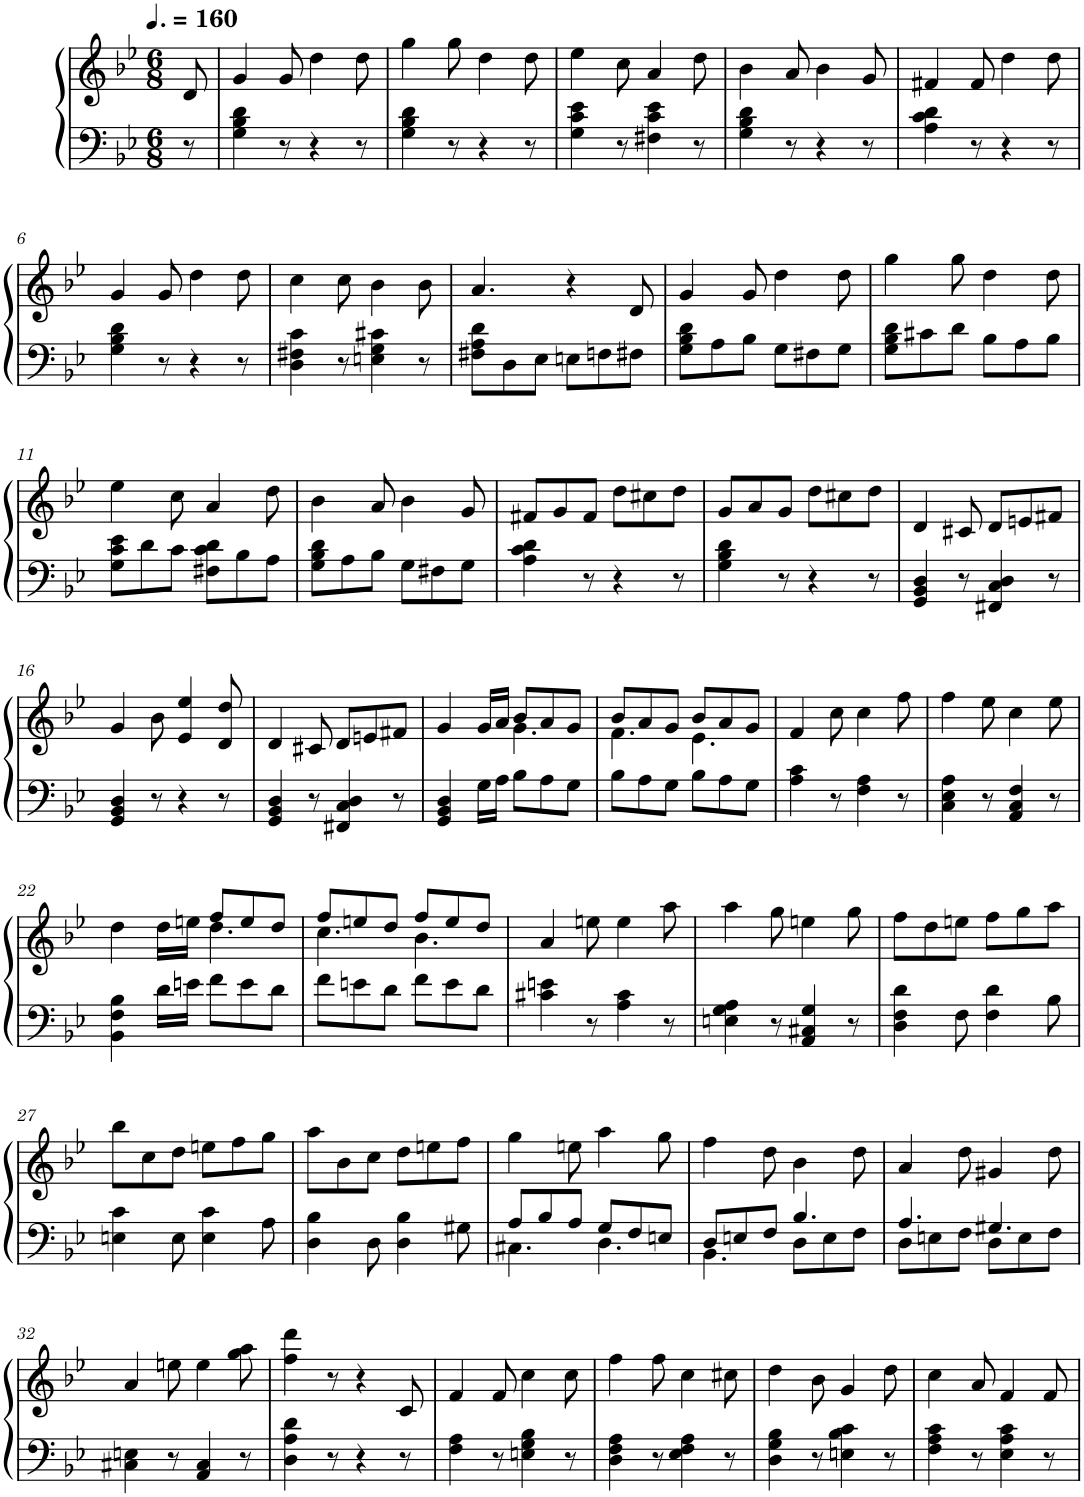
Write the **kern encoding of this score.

**kern	**kern
*part1	*part1
*staff2	*staff1
*I"Piano	*
*I'Pno.	*
*clefF4	*clefG2
*k[b-e-]	*k[b-e-]
*M6/8	*M6/8
*MM240	*MM240
=	=
8r	8d/
=1	=1
4G\ 4B-\ 4d\	4g/
8r	8g/
4r	4dd\
8r	8dd\
=2	=2
4G\ 4B-\ 4d\	4gg\
8r	8gg\
4r	4dd\
8r	8dd\
=3	=3
4G\ 4c\ 4e-\	4ee-\
8r	8cc\
4F#X\ 4c\ 4e-\	4a/
8r	8dd\
=4	=4
4G\ 4B-\ 4d\	4b-\
8r	8a/
4r	4b-\
8r	8g/
=5	=5
4A\ 4c\ 4d\	4f#X/
8r	8f#/
4r	4dd\
8r	8dd\
!!LO:LB:g=z
=6	=6
4G\ 4B-\ 4d\	4g/
8r	8g/
4r	4dd\
8r	8dd\
=7	=7
4D\ 4F#X\ 4c\	4cc\
8r	8cc\
4En\ 4G\ 4c#X\	4b-\
8r	8b-\
=8	=8
8F#X\ 8A\ 8d\L	4.a/
8D\	.
8E-\J	.
8En\L	4r
8Fn\	.
8F#X\J	8d/
=9	=9
8G\ 8B-\ 8d\L	4g/
8A\	.
8B-\J	8g/
8G\L	4dd\
8F#X\	.
8G\J	8dd\
=10	=10
8G\ 8B-\ 8d\L	4gg\
8c#X\	.
8d\J	8gg\
8B-\L	4dd\
8A\	.
8B-\J	8dd\
!!LO:LB:g=z
=11	=11
8G\ 8c\ 8e-\L	4ee-\
8d\	.
8c\J	8cc\
8F#X\ 8c\ 8d\L	4a/
8B-\	.
8A\J	8dd\
=12	=12
8G\ 8B-\ 8d\L	4b-\
8A\	.
8B-\J	8a/
8G\L	4b-\
8F#X\	.
8G\J	8g/
=13	=13
4A\ 4c\ 4d\	8f#X/L
.	8g/
8r	8f#/J
4r	8dd\L
.	8cc#X\
8r	8dd\J
=14	=14
4G\ 4B-\ 4d\	8g/L
.	8a/
8r	8g/J
4r	8dd\L
.	8cc#X\
8r	8dd\J
=15	=15
4GG/ 4BB-/ 4D/	4d/
8r	8c#X/
4FF#X/ 4C/ 4D/	8d/L
.	8en/
8r	8f#X/J
!!LO:LB:g=z
=16	=16
4GG/ 4BB-/ 4D/	4g/
8r	8b-\
4r	4e-/ 4ee-/
8r	8d/ 8dd/
=17	=17
4GG/ 4BB-/ 4D/	4d/
8r	8c#X/
4FF#X/ 4C/ 4D/	8d/L
.	8en/
8r	8f#X/J
=18	=18
*	*^
4GG/ 4BB-/ 4D/	4g/	4.ryy
16G\LL	16g/LL	.
16A\JJ	16a/JJ	.
8B-\L	8b-/L	4.g\
8A\	8a/	.
8G\J	8g/J	.
=19	=19	=19
8B-\L	8b-/L	4.f\
8A\	8a/	.
8G\J	8g/J	.
8B-\L	8b-/L	4.e-\
8A\	8a/	.
8G\J	8g/J	.
*	*v	*v
=20	=20
4A\ 4c\	4f/
8r	8cc\
4F\ 4A\	4cc\
8r	8ff\
=21	=21
4C\ 4E-\ 4A\	4ff\
8r	8ee-\
4AA/ 4C/ 4F/	4cc\
8r	8ee-\
!!LO:LB:g=z
=22	=22
*	*^
4BB-\ 4F\ 4B-\	4dd\	4.ryy
16d\LL	16dd\LL	.
16en\JJ	16een\JJ	.
8f\L	8ff/L	4.dd\
8e\	8ee/	.
8d\J	8dd/J	.
=23	=23	=23
8f\L	8ff/L	4.cc\
8en\	8een/	.
8d\J	8dd/J	.
8f\L	8ff/L	4.b-\
8e\	8ee/	.
8d\J	8dd/J	.
*	*v	*v
=24	=24
4c#X\ 4en\	4a/
8r	8een\
4A\ 4c#\	4ee\
8r	8aa\
=25	=25
4En\ 4G\ 4A\	4aa\
8r	8gg\
4AA/ 4C#X/ 4G/	4een\
8r	8gg\
=26	=26
4D\ 4F\ 4d\	8ff\L
.	8dd\
8F\	8een\J
4F\ 4d\	8ff\L
.	8gg\
8B-\	8aa\J
!!LO:LB:g=z
=27	=27
4En\ 4c\	8bb-\L
.	8cc\
8E\	8dd\J
4E\ 4c\	8een\L
.	8ff\
8A\	8gg\J
=28	=28
4D\ 4B-\	8aa\L
.	8b-\
8D\	8cc\J
4D\ 4B-\	8dd\L
.	8een\
8G#X\	8ff\J
=29	=29
*^	*
8A/L	4.C#X\	4gg\
8B-/	.	.
8A/J	.	8een\
8G/L	4.D\	4aa\
8F/	.	.
8En/J	.	8gg\
=30	=30	=30
8D/L	4.BB-\	4ff\
8En/	.	.
8F/J	.	8dd\
4.B-/	8D\L	4b-\
.	8E\	.
.	8F\J	8dd\
=31	=31	=31
4.A/	8D\L	4a/
.	8En\	.
.	8F\J	8dd\
4.G#X/	8D\L	4g#X/
.	8E\	.
.	8F\J	8dd\
*v	*v	*
!!LO:LB:g=z
=32	=32
4C#X\ 4En\	4a/
8r	8een\
4AA/ 4C#/	4ee\
8r	8gg\ 8aa\
=33	=33
4D\ 4A\ 4d\	4ff\ 4ddd\
8r	8r
4r	4r
8r	8c/
=34	=34
4F\ 4A\	4f/
8r	8f/
4En\ 4G\ 4B-\	4cc\
8r	8cc\
=35	=35
4D\ 4F\ 4A\	4ff\
8r	8ff\
4E-\ 4F\ 4A\	4cc\
8r	8cc#X\
=36	=36
4D\ 4G\ 4B-\	4dd\
8r	8b-\
4En\ 4B-\ 4c\	4g/
8r	8dd\
=37	=37
4F\ 4A\ 4c\	4cc\
8r	8a/
4E-\ 4A\ 4c\	4f/
8r	8f/
=	=
*-	*-
